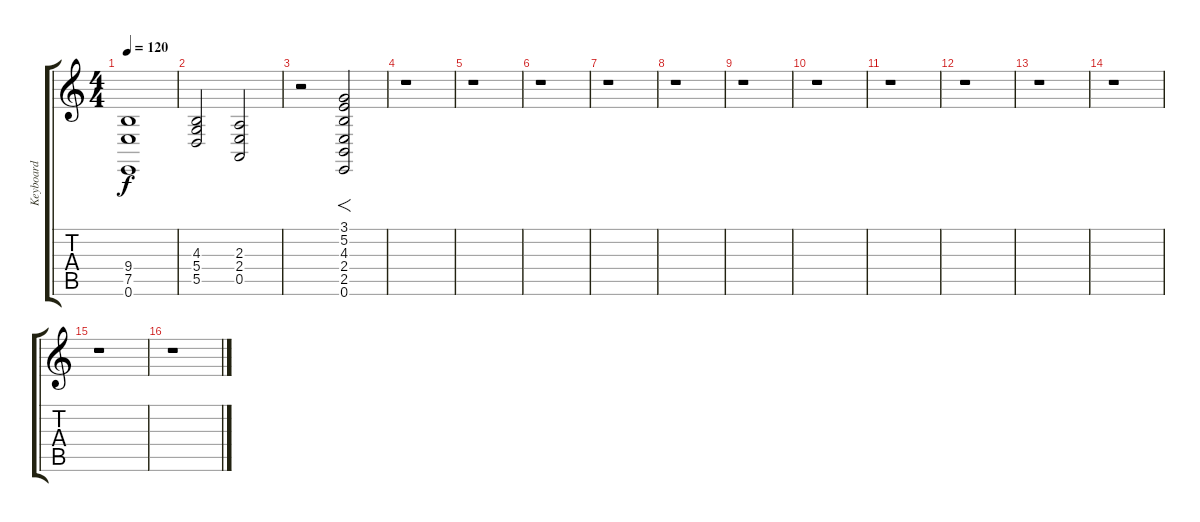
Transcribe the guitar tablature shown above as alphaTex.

\track ("Keyboard" "Keyboard") {instrument fx2soundtrack}
\staff {score tabs}
\tuning (E4 B3 G3 D3 A2 E2) {hide}
\ts (4 4)
\tempo 120
\clef g2
\ks c
(9.4 7.5 0.6).1{dy f} |
(4.3 5.4 5.5).2 (2.3 2.4 0.5).2 |
r.2 (3.1 5.2 4.3 2.4 2.5 0.6).2{f} |
r.1 |
r.1 |
r.1 |
r.1 |
r.1 |
r.1 |
r.1 |
r.1 |
r.1 |
r.1 |
r.1 |
r.1 |
r.1
